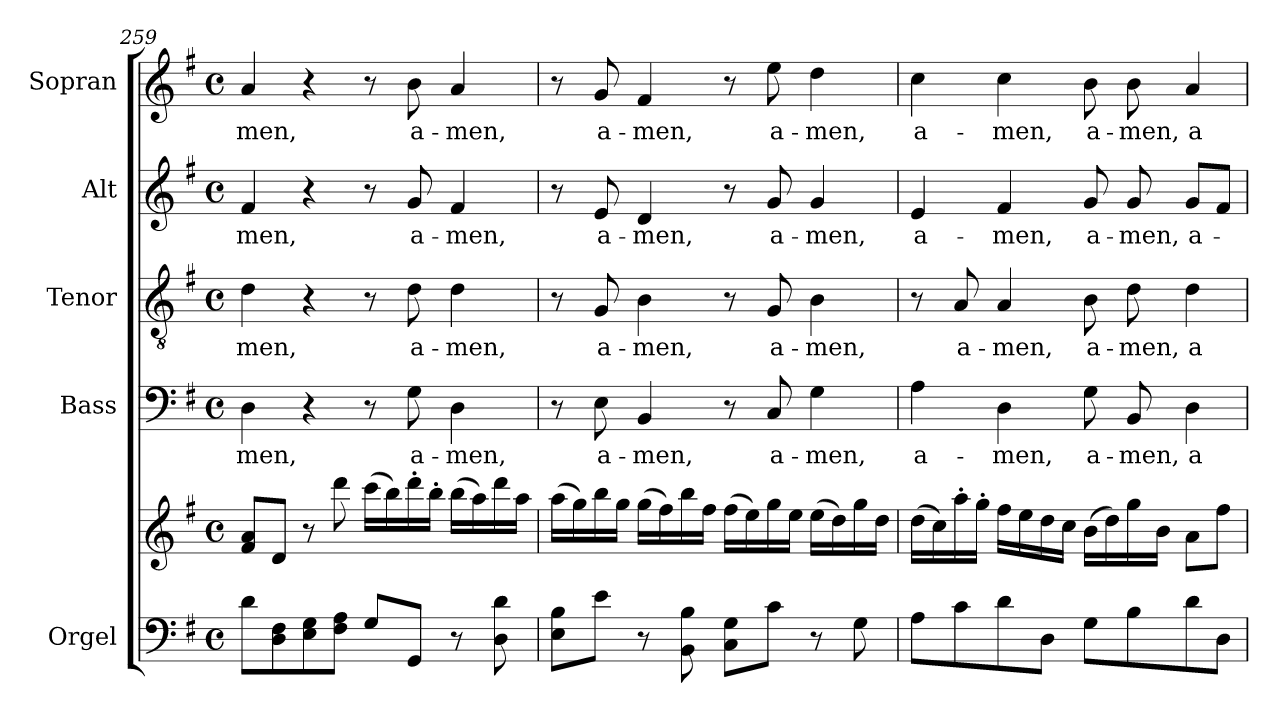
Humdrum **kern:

**kern	**kern	**kern	**text	**kern	**text	**kern	**text	**kern	**text
*part5	*part5	*part4	*part4	*part3	*part3	*part2	*part2	*part1	*part1
*staff6	*staff5	*staff4	*staff4	*staff3	*staff3	*staff2	*staff2	*staff1	*staff1
*I"Orgel	*	*I"Bass	*	*I"Tenor	*	*I"Alt	*	*I"Sopran	*
*I'Org.	*	*I'B.	*	*I'T.	*	*I'A.	*	*I'S.	*
*clefF4	*clefG2	*clefF4	*	*clefGv2	*	*clefG2	*	*clefG2	*
*k[f#]	*k[f#]	*k[f#]	*	*k[f#]	*	*k[f#]	*	*k[f#]	*
*G:	*G:	*G:	*	*G:	*	*G:	*	*G:	*
*M4/4	*M4/4	*M4/4	*	*M4/4	*	*M4/4	*	*M4/4	*
*met(c)	*met(c)	*met(c)	*	*met(c)	*	*met(c)	*	*met(c)	*
=259	=259	=259	=259	=259	=259	=259	=259	=259	=259
!	!	!	!LO:LY:b	!	!LO:LY:b	!	!LO:LY:b	!	!LO:LY:b
8d\L	8f#/ 8a/L	4D\	-men,	4d\	-men,	4f#/	-men,	4a/	-men,
8D\ 8F#\	8d/J	.	.	.	.	.	.	.	.
8E\ 8G\	8r	4r	.	4r	.	4r	.	4r	.
8F#\ 8A\J	8ddd\	.	.	.	.	.	.	.	.
8G/L	(>16ccc\LL	8r	.	8r	.	8r	.	8r	.
.	16bb\)	.	.	.	.	.	.	.	.
!	!	!	!LO:LY:b	!	!LO:LY:b	!	!LO:LY:b	!	!LO:LY:b
8GG/J	16ddd'>\	8G\	a-	8d\	a-	8g/	a-	8b\	a-
.	16bb'>\JJ	.	.	.	.	.	.	.	.
!	!	!	!LO:LY:b	!	!LO:LY:b	!	!LO:LY:b	!	!LO:LY:b
8r	(>16bb\LL	4D\	-men,	4d\	-men,	4f#/	-men,	4a/	-men,
.	16aa\)	.	.	.	.	.	.	.	.
8D\ 8d\	16ddd\	.	.	.	.	.	.	.	.
.	16aa\JJ	.	.	.	.	.	.	.	.
=260	=260	=260	=260	=260	=260	=260	=260	=260	=260
8E\ 8B\L	(>16aa\LL	8r	.	8r	.	8r	.	8r	.
.	16gg\)	.	.	.	.	.	.	.	.
!	!	!	!LO:LY:b	!	!LO:LY:b	!	!LO:LY:b	!	!LO:LY:b
8e\J	16bb\	8E\	a-	8G/	a-	8e/	a-	8g/	a-
.	16gg\JJ	.	.	.	.	.	.	.	.
!	!	!	!LO:LY:b	!	!LO:LY:b	!	!LO:LY:b	!	!LO:LY:b
8r	(>16gg\LL	4BB/	-men,	4B\	-men,	4d/	-men,	4f#/	-men,
.	16ff#\)	.	.	.	.	.	.	.	.
8BB\ 8B\	16bb\	.	.	.	.	.	.	.	.
.	16ff#\JJ	.	.	.	.	.	.	.	.
8C\ 8G\L	(>16ff#\LL	8r	.	8r	.	8r	.	8r	.
.	16ee\)	.	.	.	.	.	.	.	.
!	!	!	!LO:LY:b	!	!LO:LY:b	!	!LO:LY:b	!	!LO:LY:b
8c\J	16gg\	8C/	a-	8G/	a-	8g/	a-	8ee\	a-
.	16ee\JJ	.	.	.	.	.	.	.	.
!	!	!	!LO:LY:b	!	!LO:LY:b	!	!LO:LY:b	!	!LO:LY:b
8r	(>16ee\LL	4G\	-men,	4B\	-men,	4g/	-men,	4dd\	-men,
.	16dd\)	.	.	.	.	.	.	.	.
8G\	16gg\	.	.	.	.	.	.	.	.
.	16dd\JJ	.	.	.	.	.	.	.	.
!!LO:PB:g=z
=261	=261	=261	=261	=261	=261	=261	=261	=261	=261
!	!	!	!LO:LY:b	!	!	!	!LO:LY:b	!	!LO:LY:b
8A\L	(>16dd\LL	4A\	a-	8r	.	4e/	a-	4cc\	a-
.	16cc\)	.	.	.	.	.	.	.	.
!	!	!	!	!	!LO:LY:b	!	!	!	!
8c\	16aa'>\	.	.	8A/	a-	.	.	.	.
.	16gg'>\JJ	.	.	.	.	.	.	.	.
!	!	!	!LO:LY:b	!	!LO:LY:b	!	!LO:LY:b	!	!LO:LY:b
8d\	16ff#\LL	4D\	-men,	4A/	-men,	4f#/	-men,	4cc\	-men,
.	16ee\	.	.	.	.	.	.	.	.
8D\J	16dd\	.	.	.	.	.	.	.	.
.	16cc\JJ	.	.	.	.	.	.	.	.
!	!	!	!LO:LY:b	!	!LO:LY:b	!	!LO:LY:b	!	!LO:LY:b
8G\L	(>16b\LL	8G\	a-	8B\	a-	8g/	a-	8b\	a-
.	16dd\)	.	.	.	.	.	.	.	.
!	!	!	!LO:LY:b	!	!LO:LY:b	!	!LO:LY:b	!	!LO:LY:b
8B\	16gg\	8BB/	-men,	8d\	-men,	8g/	-men,	8b\	-men,
.	16b\JJ	.	.	.	.	.	.	.	.
!	!	!	!LO:LY:b	!	!LO:LY:b	!	!LO:LY:b	!	!LO:LY:b
8d\	8a\L	4D\	a-	4d\	a-	8g/L	a-	4a/	a-
8D\J	8ff#\J	.	.	.	.	8f#/J	.	.	.
=	=	=	=	=	=	=	=	=	=
*-	*-	*-	*-	*-	*-	*-	*-	*-	*-
